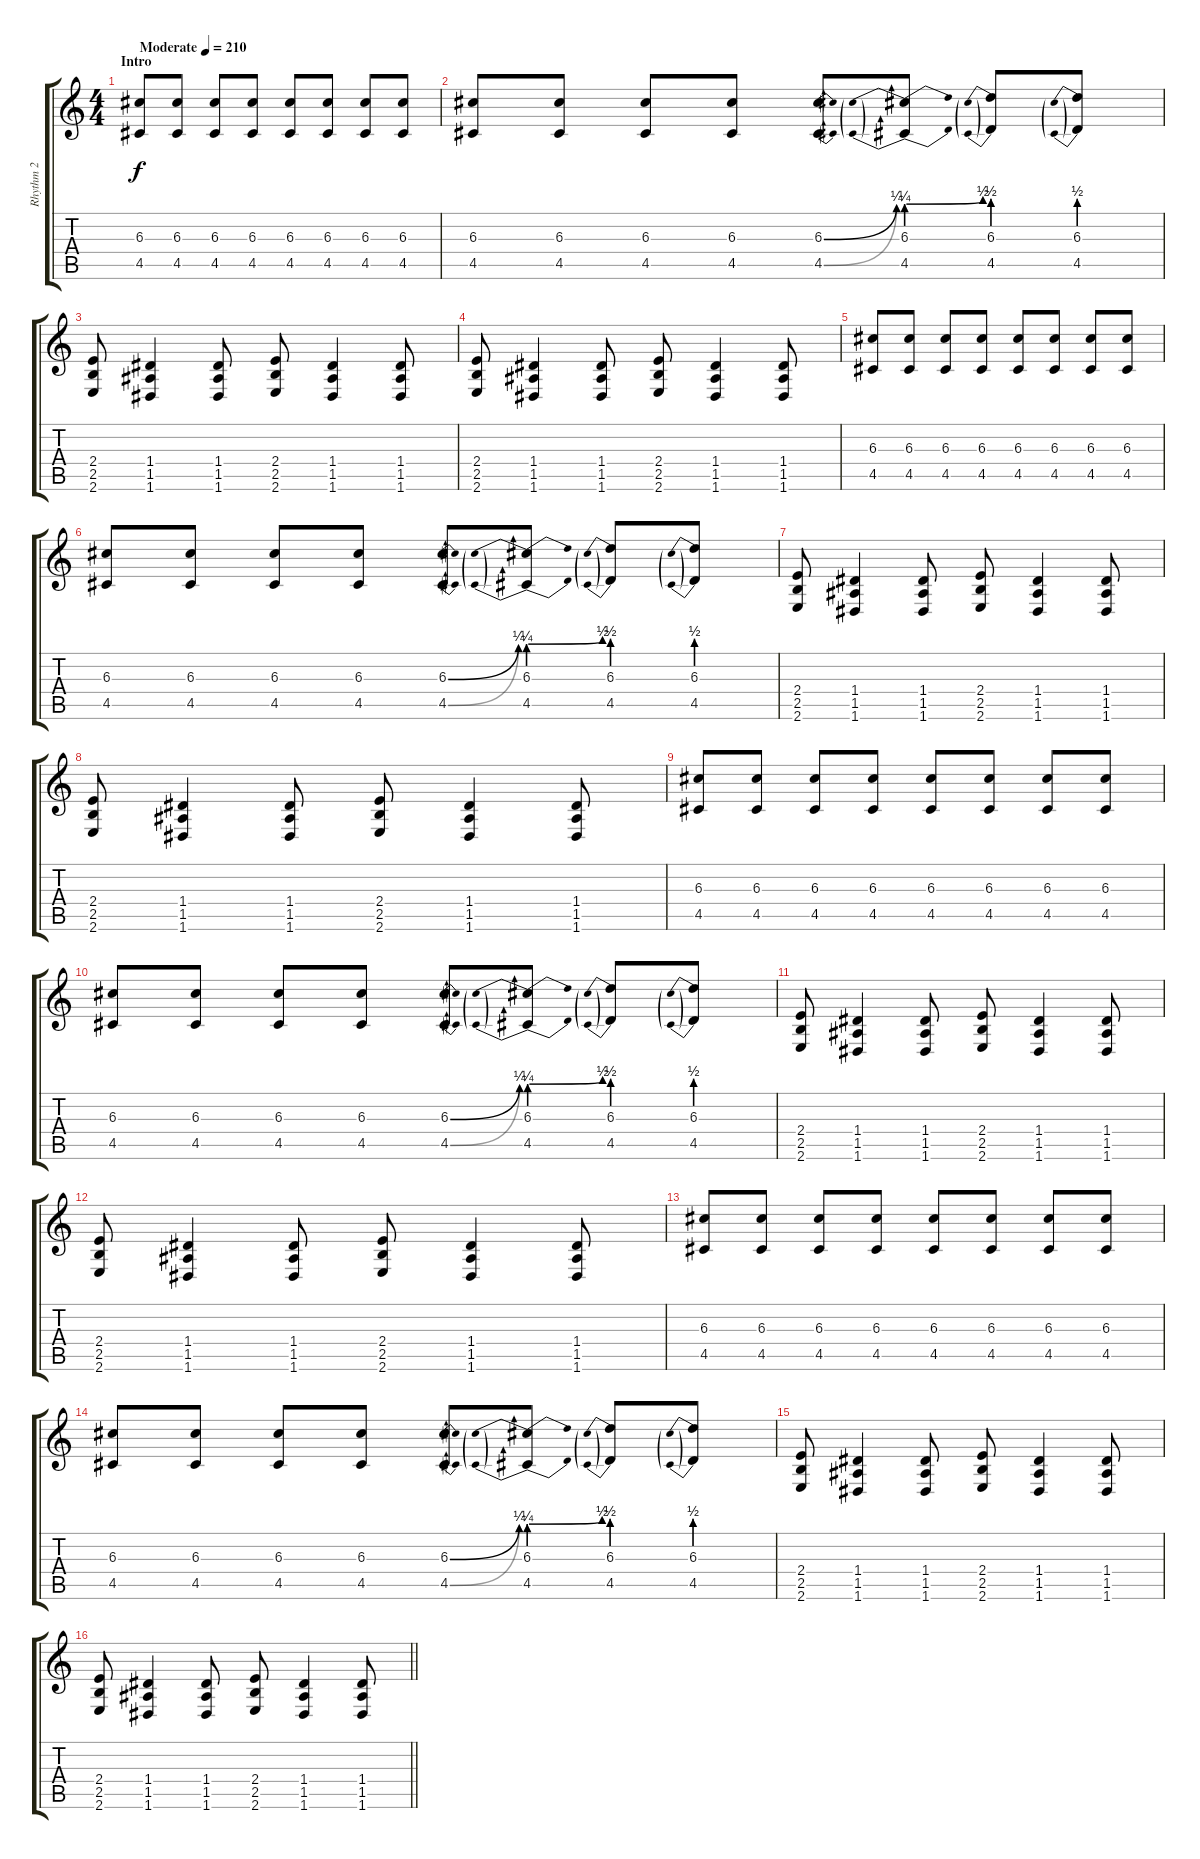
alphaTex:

\track ("Rhythm 2" "Rhythm 2") {instrument overdrivenguitar}
\staff {score tabs}
\tuning (E4 B3 G3 D3 A2 D2) {hide}
\ts (4 4)
\section ("" "Intro")
\tempo (210 "Moderate")
\clef g2
\ks c
(6.3 4.5).8{dy f instrument overdrivenguitar} (6.3 4.5).8 (6.3 4.5).8 (6.3 4.5).8 (6.3 4.5).8 (6.3 4.5).8 (6.3 4.5).8 (6.3 4.5).8 |
(6.3 4.5).8 (6.3 4.5).8 (6.3 4.5).8 (6.3 4.5).8 (6.3{be (bend 0 0 60 1)} 4.5{be (bend 0 0 60 1)}).8 (6.3{be (prebendbend 0 1 60 2)} 4.5{be (prebendbend 0 1 60 2)}).8 (6.3{be (prebend 0 2 60 2)} 4.5{be (prebend 0 2 60 2)}).8 (6.3{be (prebend 0 2 60 2)} 4.5{be (prebend 0 2 60 2)}).8 |
(2.4 2.5 2.6).8 (1.4 1.5 1.6).4 (1.4 1.5 1.6).8 (2.4 2.5 2.6).8 (1.4 1.5 1.6).4 (1.4 1.5 1.6).8 |
(2.4 2.5 2.6).8 (1.4 1.5 1.6).4 (1.4 1.5 1.6).8 (2.4 2.5 2.6).8 (1.4 1.5 1.6).4 (1.4 1.5 1.6).8 |
(6.3 4.5).8 (6.3 4.5).8 (6.3 4.5).8 (6.3 4.5).8 (6.3 4.5).8 (6.3 4.5).8 (6.3 4.5).8 (6.3 4.5).8 |
(6.3 4.5).8 (6.3 4.5).8 (6.3 4.5).8 (6.3 4.5).8 (6.3{be (bend 0 0 60 1)} 4.5{be (bend 0 0 60 1)}).8 (6.3{be (prebendbend 0 1 60 2)} 4.5{be (prebendbend 0 1 60 2)}).8 (6.3{be (prebend 0 2 60 2)} 4.5{be (prebend 0 2 60 2)}).8 (6.3{be (prebend 0 2 60 2)} 4.5{be (prebend 0 2 60 2)}).8 |
(2.4 2.5 2.6).8 (1.4 1.5 1.6).4 (1.4 1.5 1.6).8 (2.4 2.5 2.6).8 (1.4 1.5 1.6).4 (1.4 1.5 1.6).8 |
(2.4 2.5 2.6).8 (1.4 1.5 1.6).4 (1.4 1.5 1.6).8 (2.4 2.5 2.6).8 (1.4 1.5 1.6).4 (1.4 1.5 1.6).8 |
(6.3 4.5).8 (6.3 4.5).8 (6.3 4.5).8 (6.3 4.5).8 (6.3 4.5).8 (6.3 4.5).8 (6.3 4.5).8 (6.3 4.5).8 |
(6.3 4.5).8 (6.3 4.5).8 (6.3 4.5).8 (6.3 4.5).8 (6.3{be (bend 0 0 60 1)} 4.5{be (bend 0 0 60 1)}).8 (6.3{be (prebendbend 0 1 60 2)} 4.5{be (prebendbend 0 1 60 2)}).8 (6.3{be (prebend 0 2 60 2)} 4.5{be (prebend 0 2 60 2)}).8 (6.3{be (prebend 0 2 60 2)} 4.5{be (prebend 0 2 60 2)}).8 |
(2.4 2.5 2.6).8 (1.4 1.5 1.6).4 (1.4 1.5 1.6).8 (2.4 2.5 2.6).8 (1.4 1.5 1.6).4 (1.4 1.5 1.6).8 |
(2.4 2.5 2.6).8 (1.4 1.5 1.6).4 (1.4 1.5 1.6).8 (2.4 2.5 2.6).8 (1.4 1.5 1.6).4 (1.4 1.5 1.6).8 |
(6.3 4.5).8 (6.3 4.5).8 (6.3 4.5).8 (6.3 4.5).8 (6.3 4.5).8 (6.3 4.5).8 (6.3 4.5).8 (6.3 4.5).8 |
(6.3 4.5).8 (6.3 4.5).8 (6.3 4.5).8 (6.3 4.5).8 (6.3{be (bend 0 0 60 1)} 4.5{be (bend 0 0 60 1)}).8 (6.3{be (prebendbend 0 1 60 2)} 4.5{be (prebendbend 0 1 60 2)}).8 (6.3{be (prebend 0 2 60 2)} 4.5{be (prebend 0 2 60 2)}).8 (6.3{be (prebend 0 2 60 2)} 4.5{be (prebend 0 2 60 2)}).8 |
(2.4 2.5 2.6).8 (1.4 1.5 1.6).4 (1.4 1.5 1.6).8 (2.4 2.5 2.6).8 (1.4 1.5 1.6).4 (1.4 1.5 1.6).8 |
\barLineRight lightlight
(2.4 2.5 2.6).8 (1.4 1.5 1.6).4 (1.4 1.5 1.6).8 (2.4 2.5 2.6).8 (1.4 1.5 1.6).4 (1.4 1.5 1.6).8
